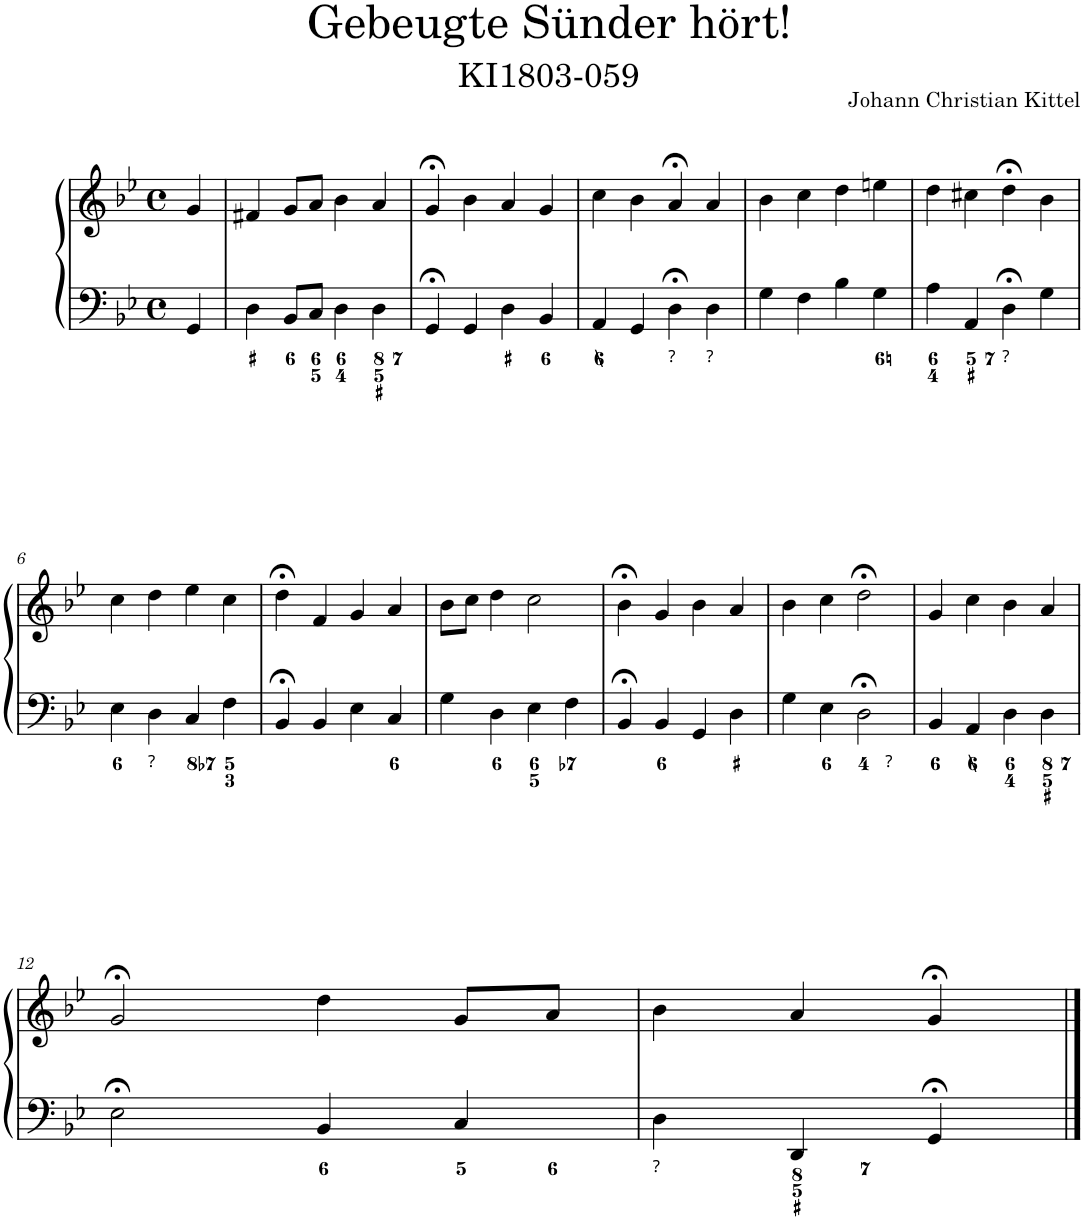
**kern	**kern
*part1	*part1
*staff2	*staff1
*I"Piano	*
*I'Pno.	*
*clefF4	*clefG2
*k[b-e-]	*k[b-e-]
*M4/4	*M4/4
*met(c)	*met(c)
=	=
4GG/	4g/
=1	=1
4D\	4f#X/
8BB-/L	8g/L
8C/J	8a/J
4D\	4b-\
4D\	4a/
=2	=2
4GG;</	4g;</
4GG/	4b-\
4D\	4a/
4BB-/	4g/
=3	=3
4AA/	4cc\
4GG/	4b-\
4D;<\	4a;</
4D\	4a/
=4	=4
4G\	4b-\
4F\	4cc\
4B-\	4dd\
4G\	4een\
=5	=5
4A\	4dd\
4AA/	4cc#X\
4D;<\	4dd;<\
4G\	4b-\
!!LO:LB:g=z
=6	=6
4E-\	4cc\
4D\	4dd\
4C/	4ee-\
4F\	4cc\
=7	=7
4BB-;</	4dd;<\
4BB-/	4f/
4E-\	4g/
4C/	4a/
=8	=8
4G\	8b-\L
.	8cc\J
4D\	4dd\
4E-\	2cc\
4F\	.
=9	=9
4BB-;</	4b-;<\
4BB-/	4g/
4GG/	4b-\
4D\	4a/
=10	=10
4G\	4b-\
4E-\	4cc\
2D;<\	2dd;<\
=11	=11
4BB-/	4g/
4AA/	4cc\
4D\	4b-\
4D\	4a/
!!LO:LB:g=z
=12	=12
2E-;<\	2g;</
4BB-/	4dd\
4C/	8g/L
.	8a/J
=13	=13
4D\	4b-\
4DD/	4a/
4GG;</	4g;</
==	==
*-	*-
